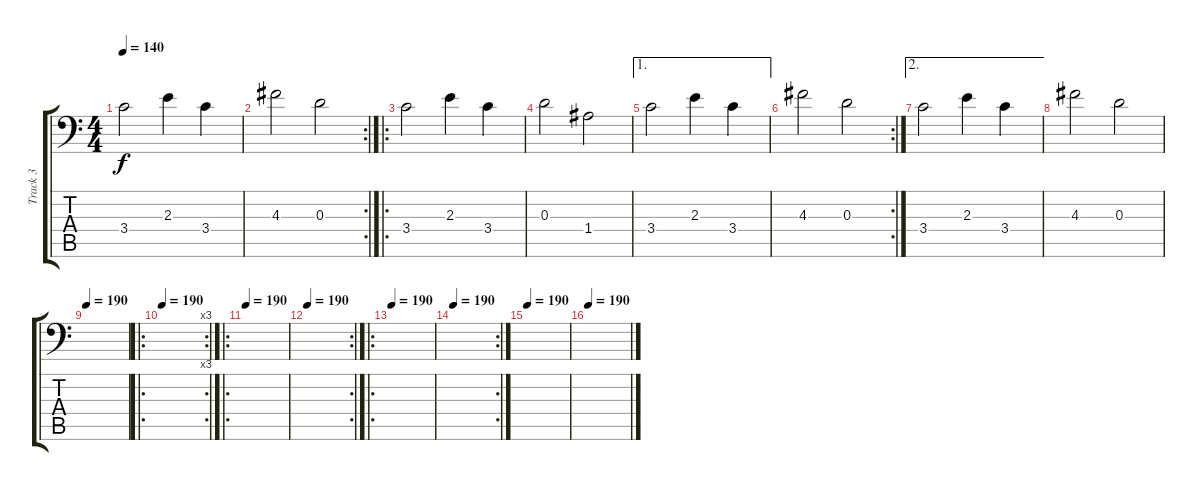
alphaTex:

\track ("Track 3" "Track 3") {instrument distortionguitar}
\staff {score tabs}
\tuning (B3 Gb3 D3 A2 E2 A1) {hide}
\ts (4 4)
\tempo 140
\clef f4
\ks c
3.4.2{dy f} 2.3.4 3.4.4 |
\rc 2
4.3.2 0.3.2 |
\ro
3.4.2 2.3.4 3.4.4 |
0.3.2 1.4.2 |
\ae 1
3.4.2 2.3.4 3.4.4 |
\rc 2
4.3.2 0.3.2 |
\ae 2
3.4.2 2.3.4 3.4.4 |
4.3.2 0.3.2 |
\tempo 190
|
\ro
\rc 3
\tempo 190
|
\ro
\tempo 190
|
\rc 2
\tempo 190
|
\ro
\tempo 190
|
\rc 2
\tempo 190
|
\tempo 190
|
\tempo 190
